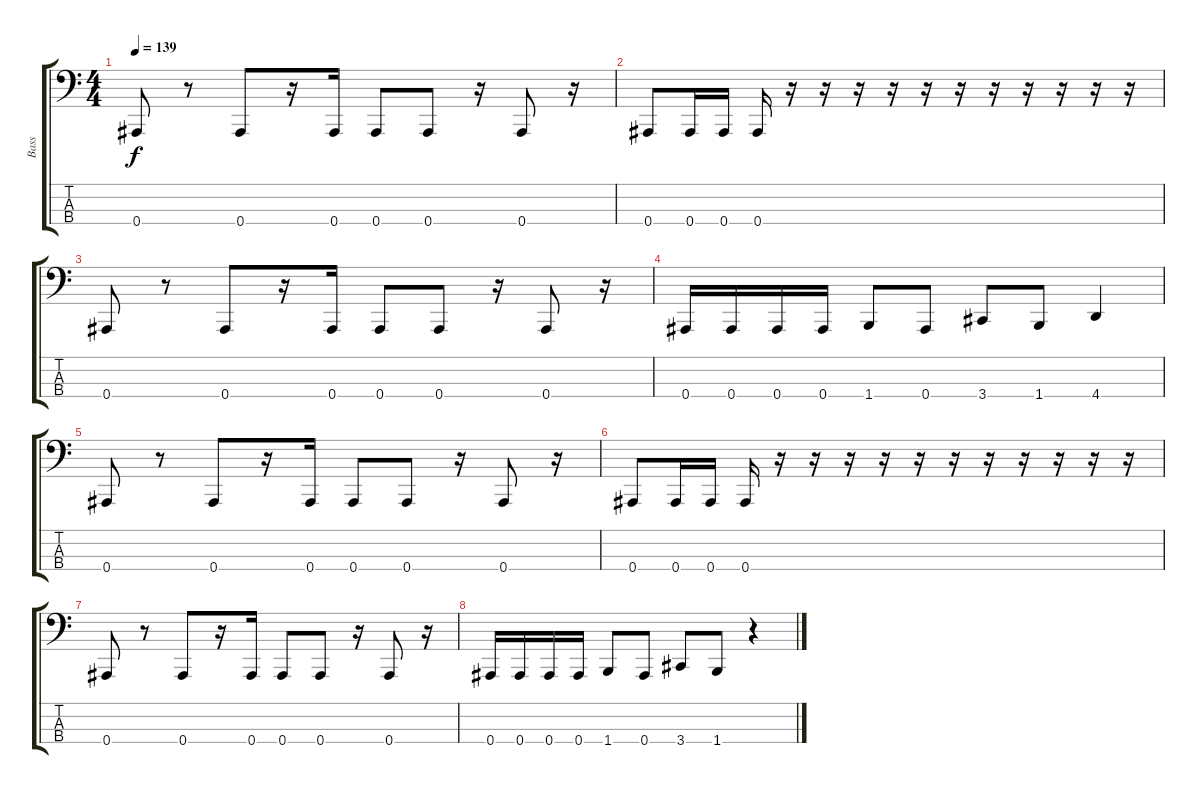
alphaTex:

\track ("Bass" "Bass") {instrument electricbasspick}
\staff {score tabs}
\tuning (Eb2 Bb1 F1 Bb0) {hide}
\ts (4 4)
\tempo 139
\clef f4
\ks c
0.4.8{dy f} r.8 0.4.8 r.16 0.4.16 0.4.8 0.4.8 r.16 0.4.8 r.16 |
0.4.8 0.4.16 0.4.16 0.4.16 r.16 r.16 r.16 r.16 r.16 r.16 r.16 r.16 r.16 r.16 r.16 |
0.4.8 r.8 0.4.8 r.16 0.4.16 0.4.8 0.4.8 r.16 0.4.8 r.16 |
0.4.16 0.4.16 0.4.16 0.4.16 1.4.8 0.4.8 3.4.8 1.4.8 4.4.4 |
0.4.8 r.8 0.4.8 r.16 0.4.16 0.4.8 0.4.8 r.16 0.4.8 r.16 |
0.4.8 0.4.16 0.4.16 0.4.16 r.16 r.16 r.16 r.16 r.16 r.16 r.16 r.16 r.16 r.16 r.16 |
0.4.8 r.8 0.4.8 r.16 0.4.16 0.4.8 0.4.8 r.16 0.4.8 r.16 |
0.4.16 0.4.16 0.4.16 0.4.16 1.4.8 0.4.8 3.4.8 1.4.8 r.4
